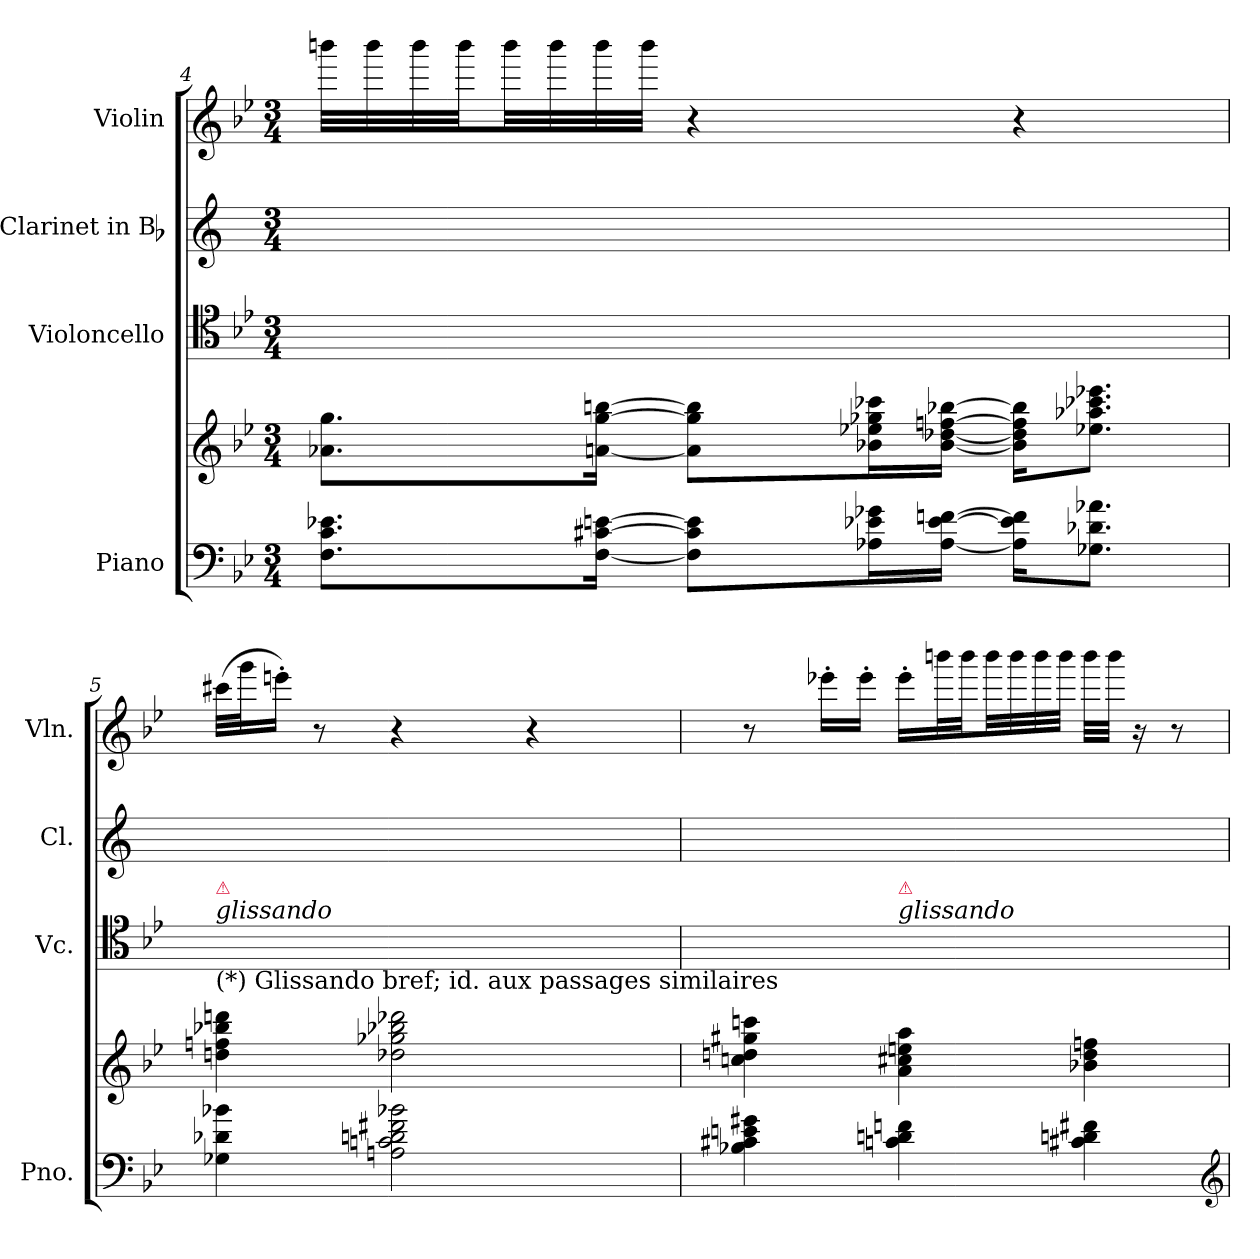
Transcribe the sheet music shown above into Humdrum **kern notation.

**kern	**kern	**kern	**kern	**kern
*part4	*part4	*part3	*part2	*part1
*staff5	*staff4	*staff3	*staff2	*staff1
*I"Piano	*	*I"Violoncello	*I"Clarinet in Bb	*I"Violin
*I'Pno.	*	*I'Vc.	*I'Cl.	*I'Vln.
*clefF4	*clefG2	*clefC4	*clefG2	*clefG2
*	*	*	*ITrd1c2	*
*k[b-e-]	*k[b-e-]	*k[b-e-]	*k[b-e-]	*k[b-e-]
*B-:	*B-:	*B-:	*B-:	*B-:
*M3/4	*M3/4	*M3/4	*M3/4	*M3/4
=4	=4	=4	=4	=4
8.F 8.c 8.e-XL	8.a-X 8.ggL	2ryy	16ryy	32bbbnLLL
.	.	.	.	32bbb
.	.	.	8ryy	32bbb
.	.	.	.	32bbbJJ
.	.	.	.	32bbbLL
.	.	.	.	32bbb
[16F [16c#X [16enJk	[16an [16gg [16bbnJk	.	16ryy	32bbb
.	.	.	.	32bbbJJJ
8F] 8c#] 8e]L	8a] 8gg] 8bb]L	.	16ryy	4r
.	.	.	48ryy	.
.	.	.	48ryy	.
.	.	.	48ryy	.
16A-X 16e-X 16g-XL	16b-X 16ee-X 16gg-X 16ccc-XL	.	16ryy	.
[16A- [16e- [16fnJJ	[16b- [16dd-X [16ffn [16bb-XJJ	.	16ryy	.
16A-] 16e-] 16f]KL	16b-] 16dd-] 16ff] 16bb-]KL	4ryy	4ryy	4r
8.G-X 8.d-X 8.a-XJ	8.ee-X 8.aa-X 8.ccc-X 8.eee-XJ	.	.	.
=5	=5	=5	=5	=5
!	!	!LO:TX:b:t=(*) Glissando bref; id. aux passages similaires	!	!
!	!	!LO:TX:a:i:t=glissando	!	!
!	!	!LO:TX:a:color=crimson:t=⚠	!	!
4G-X 4d-X 4b-X	4ddn 4ffn 4bb-X 4dddn	4ryy	16ryy	(32ccc#XLLL
.	.	.	.	32gggJ
.	.	.	16ryy	16eeen'JJ)
.	.	.	16ryy	8r
.	.	.	16ryy	.
2An 2cn 2dn 2f#X 2b-X	2dd-X 2gg-X 2bb-X 2ddd-X	8ryy	16ryy	4r
.	.	.	16ryy	.
.	.	8ryy	8ryy	.
.	.	4ryy	16ryy	4r
.	.	.	16ryy	.
.	.	.	16ryy	.
.	.	.	16ryy	.
=6	=6	=6	=6	=6
4B-X 4c#X 4en 4g#X	4ccn 4ddn 4gg#X 4cccn	8ryy	16ryy	8r
.	.	.	16ryy	.
.	.	8ryy	16ryy	16eee-X'LL
.	.	.	16ryy	16eee-'JJ
!	!	!LO:TX:a:i:t=glissando	!	!
!	!	!LO:TX:a:color=crimson:t=⚠	!	!
4cn 4dn 4fn	4a 4cc#X 4een 4aa	8ryy	16ryy	16eee-'LL
.	.	.	8ryy	32bbbnL
.	.	.	.	32bbbJJ
.	.	8ryy	.	32bbbLL
.	.	.	.	32bbb
.	.	.	16ryy	32bbb
.	.	.	.	32bbbJJJ
4c#X 4dn 4f#X	4b-X 4dd 4ffn	8ryy	4ryy	32bbbLLL
.	.	.	.	32bbbJJJ
.	.	.	.	16r
.	.	8ryy	.	8r
*clefG2	*	*	*	*
=	=	=	=	=
*-	*-	*-	*-	*-
